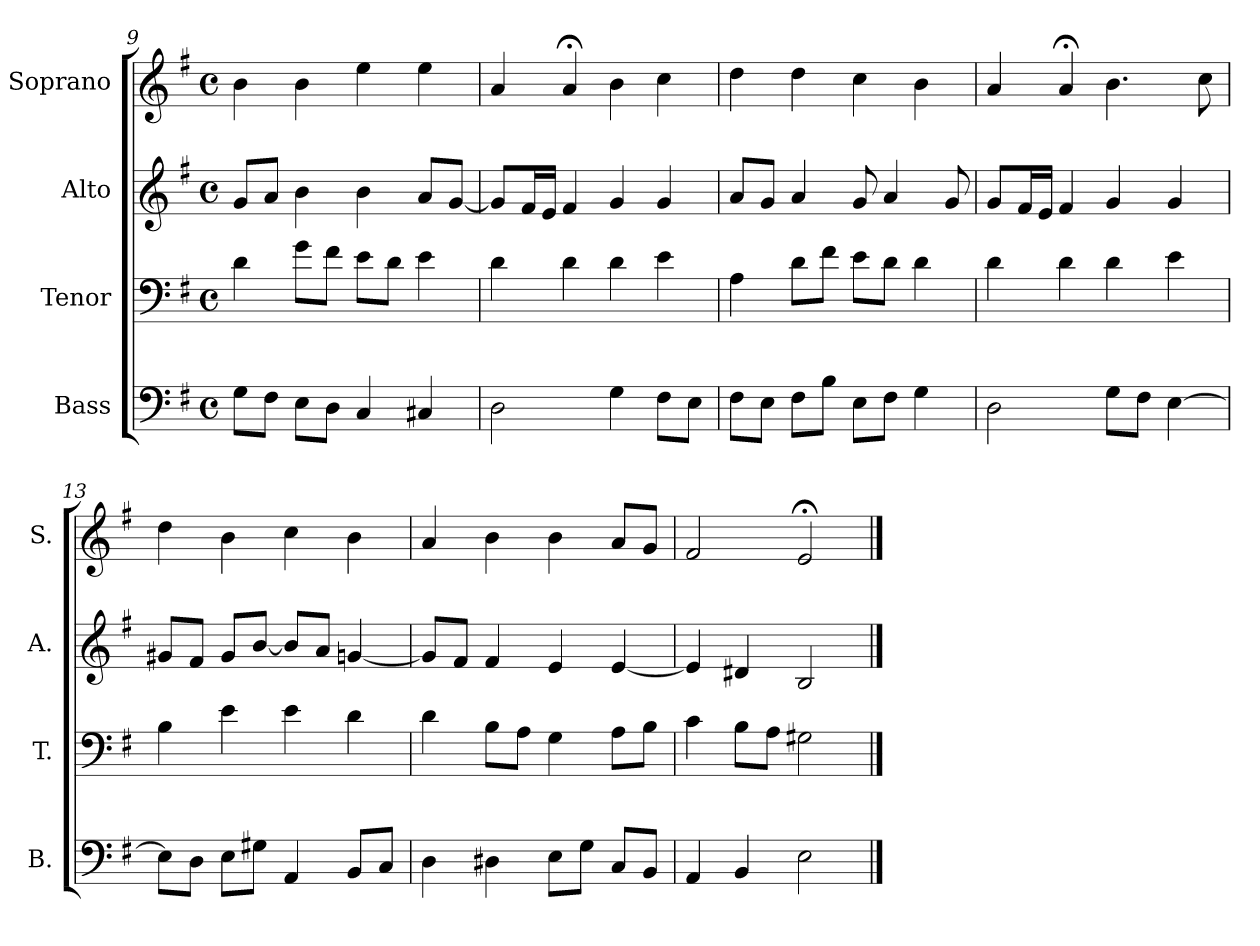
**kern	**kern	**kern	**kern
*part4	*part3	*part2	*part1
*staff4	*staff3	*staff2	*staff1
*I"Bass	*I"Tenor	*I"Alto	*I"Soprano
*I'B.	*I'T.	*I'A.	*I'S.
*clefF4	*clefF4	*clefG2	*clefG2
*k[f#]	*k[f#]	*k[f#]	*k[f#]
*e:	*e:	*e:	*e:
*M4/4	*M4/4	*M4/4	*M4/4
*met(c)	*met(c)	*met(c)	*met(c)
=9	=9	=9	=9
8G\L	4d\	8g/L	4b\
8F#\J	.	8a/J	.
8E\L	8g\L	4b\	4b\
8D\J	8f#\J	.	.
4C/	8e\L	4b\	4ee\
.	8d\J	.	.
4C#X/	4e\	8a/L	4ee\
.	.	[8g/J	.
=10	=10	=10	=10
2D\	4d\	8g/L]	4a/
.	.	16f#/L	.
.	.	16e/JJ	.
.	4d\	4f#/	4a;</
4G\	4d\	4g/	4b\
8F#\L	4e\	4g/	4cc\
8E\J	.	.	.
!!LO:LB:g=z
=11	=11	=11	=11
8F#\L	4A\	8a/L	4dd\
8E\J	.	8g/J	.
8F#\L	8d\L	4a/	4dd\
8B\J	8f#\J	.	.
8E\L	8e\L	8g/	4cc\
8F#\J	8d\J	4a/	.
4G\	4d\	.	4b\
.	.	8g/	.
=12	=12	=12	=12
2D\	4d\	8g/L	4a/
.	.	16f#/L	.
.	.	16e/JJ	.
.	4d\	4f#/	4a;</
8G\L	4d\	4g/	4.b\
8F#\J	.	.	.
[4E\	4e\	4g/	.
.	.	.	8cc\
=13	=13	=13	=13
8E\L]	4B\	8g#X/L	4dd\
8D\J	.	8f#/J	.
8E\L	4e\	8g#/L	4b\
8G#X\J	.	[8b/J	.
4AA/	4e\	8b/L]	4cc\
.	.	8a/J	.
8BB/L	4d\	[4gn/	4b\
8C/J	.	.	.
=14	=14	=14	=14
4D\	4d\	8g/L]	4a/
.	.	8f#/J	.
4D#X\	8B\L	4f#/	4b\
.	8A\J	.	.
8E\L	4G\	4e/	4b\
8G\J	.	.	.
8C/L	8A\L	[4e/	8a/L
8BB/J	8B\J	.	8g/J
=15	=15	=15	=15
4AA/	4c\	4e/]	2f#/
4BB/	8B\L	4d#X/	.
.	8A\J	.	.
2E\	2G#X\	2B/	2e;</
==	==	==	==
*-	*-	*-	*-
